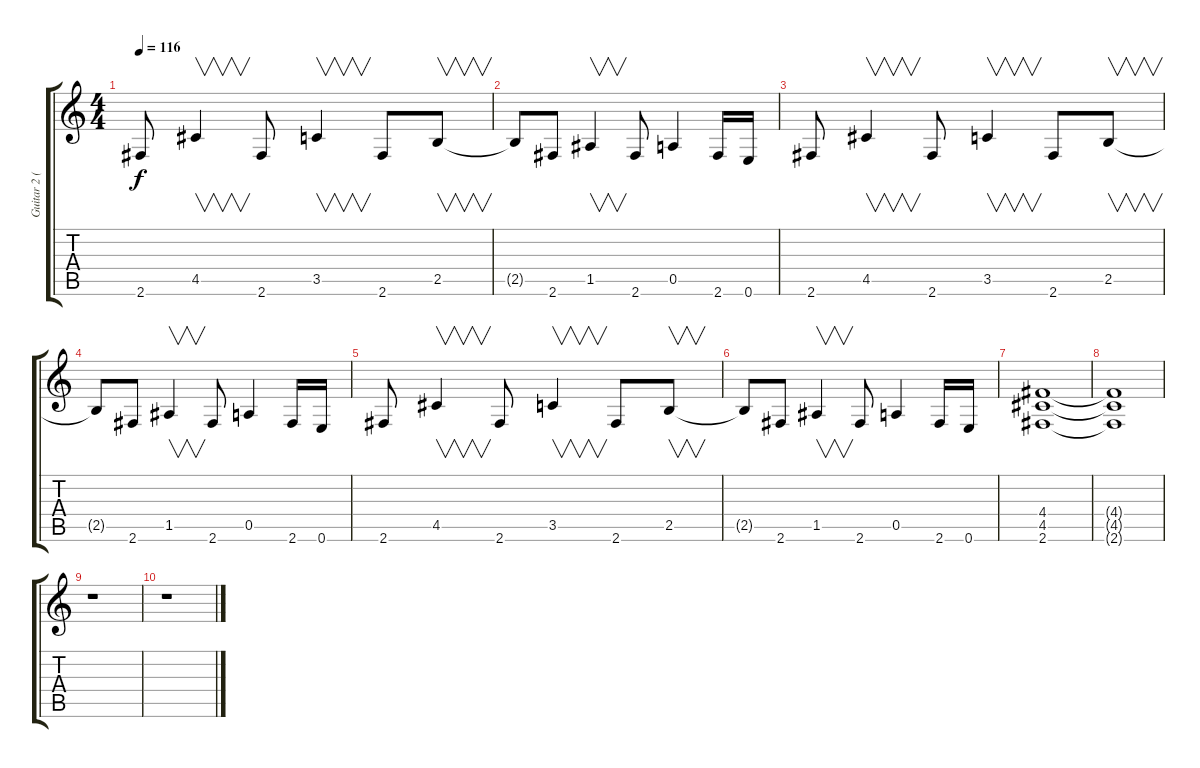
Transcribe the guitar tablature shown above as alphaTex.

\track ("Guitar 2 (Distorted)" "Guitar 2 (") {instrument distortionguitar}
\staff {score tabs}
\tuning (E4 B3 G3 D3 A2 E2) {hide}
\ts (4 4)
\tempo 116
\clef g2
\ks c
2.6.8{dy f} 4.5.4{v} 2.6.8 3.5.4{v} 2.6.8 2.5.8{v} |
2.5{t}.8 2.6.8 1.5.4{v} 2.6.8 0.5.4 2.6.16 0.6.16 |
2.6.8 4.5.4{v} 2.6.8 3.5.4{v} 2.6.8 2.5.8{v} |
2.5{t}.8 2.6.8 1.5.4{v} 2.6.8 0.5.4 2.6.16 0.6.16 |
2.6.8 4.5.4{v} 2.6.8 3.5.4{v} 2.6.8 2.5.8{v} |
2.5{t}.8 2.6.8 1.5.4{v} 2.6.8 0.5.4 2.6.16 0.6.16 |
(4.4 4.5 2.6).1 |
(4.4{t} 4.5{t} 2.6{t}).1 |
r.1 |
r.1
